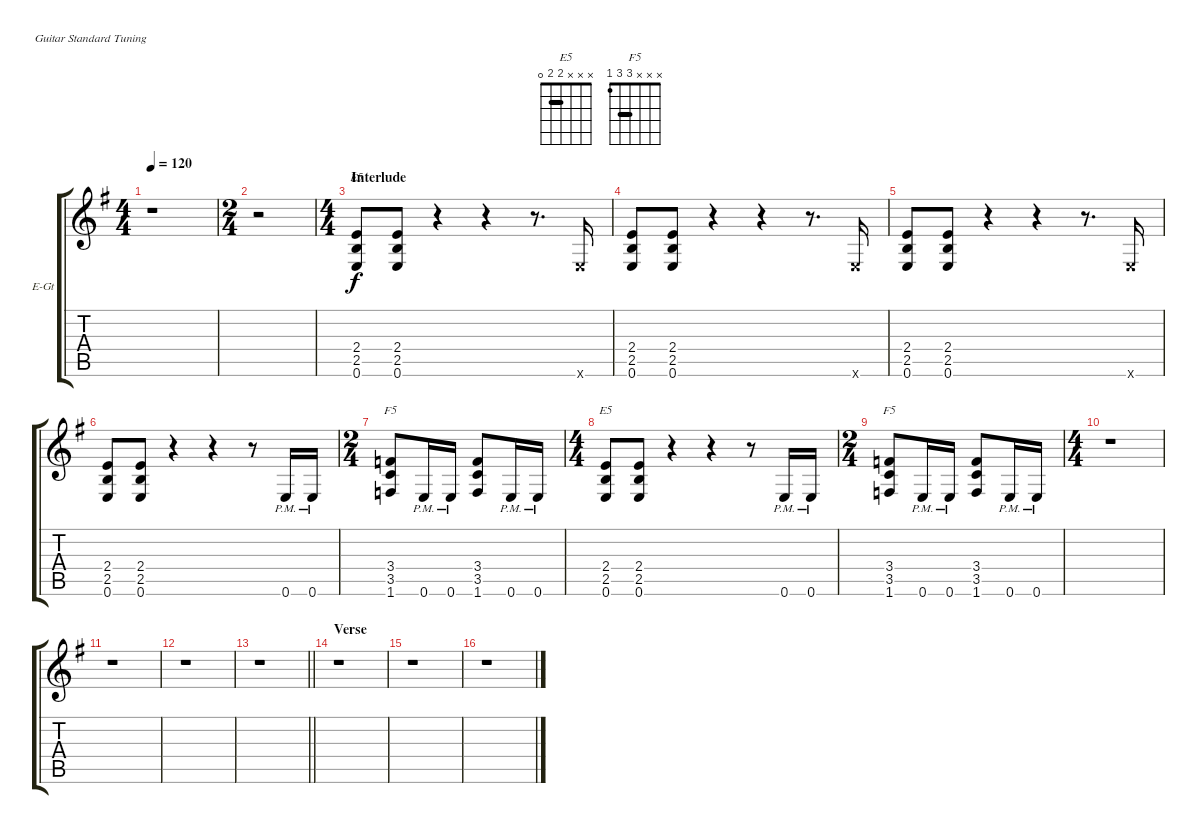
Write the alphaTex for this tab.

\defaultSystemsLayout 4
\bracketExtendMode groupsimilarinstruments
\firstSystemTrackNameOrientation horizontal
\otherSystemsTrackNameOrientation horizontal
\track ("Guitar 4" "E-Gt") {instrument distortionguitar}
\staff {score tabs}
\tuning (E4 B3 G3 D3 A2 E2)
\chord ("E5" x x x 2 2 0) {barre 2}
\chord ("F5" x x x 3 3 1) {barre 3}
\ts (4 4)
\tempo 120
\clef g2
\ks g
r.1{dy f} |
\ts (2 4)
r.2 |
\ts (4 4)
\section ("" "Interlude")
(2.4 2.5 0.6).8{ch "E5"} (2.4 2.5 0.6).8 r.4 r.4 r.8{d} 0.6{x}.16 |
(2.4 2.5 0.6).8 (2.4 2.5 0.6).8 r.4 r.4 r.8{d} 0.6{x}.16 |
(2.4 2.5 0.6).8 (2.4 2.5 0.6).8 r.4 r.4 r.8{d} 0.6{x}.16 |
(2.4 2.5 0.6).8 (2.4 2.5 0.6).8 r.4 r.4 r.8 0.6{pm}.16 0.6{pm}.16 |
\ts (2 4)
(1.6 3.5 3.4).8{ch "F5"} 0.6{pm}.16 0.6{pm}.16 (1.6 3.5 3.4).8 0.6{pm}.16 0.6{pm}.16 |
\ts (4 4)
(2.4 2.5 0.6).8{ch "E5"} (2.4 2.5 0.6).8 r.4 r.4 r.8 0.6{pm}.16 0.6{pm}.16 |
\ts (2 4)
(1.6 3.5 3.4).8{ch "F5"} 0.6{pm}.16 0.6{pm}.16 (1.6 3.5 3.4).8 0.6{pm}.16 0.6{pm}.16 |
\ts (4 4)
r.1 |
r.1 |
r.1 |
\barLineRight lightlight
r.1 |
\section ("" "Verse")
r.1 |
r.1 |
r.1
